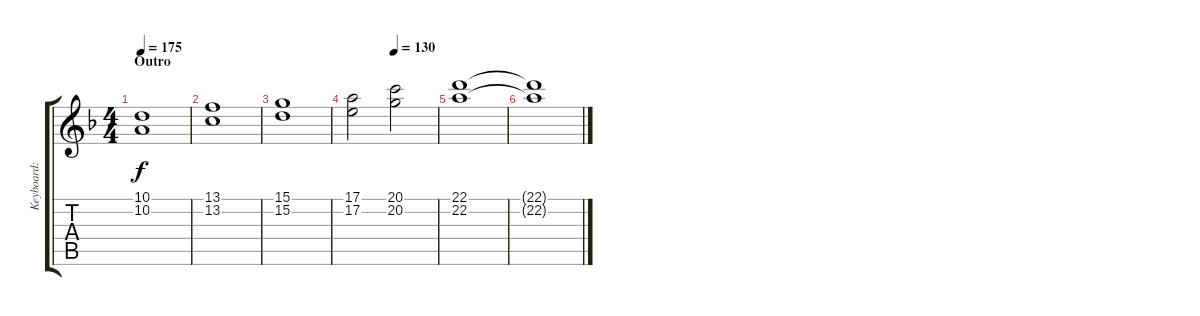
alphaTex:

\track ("Keyboard: Juha Mäenpää" "Keyboard: ") {instrument stringensemble1}
\staff {score tabs}
\tuning (E4 B3 G3 D3 A2 E2) {hide}
\ts (4 4)
\section ("" "Outro")
\tempo 175
\clef g2
\ks dminor
(10.1 10.2).1{dy f} |
(13.1 13.2).1 |
(15.1 15.2).1 |
\tempo (130 0.5)
(17.1 17.2).2 (20.1 20.2).2 |
(22.1 22.2).1 |
(22.1{t} 22.2{t}).1
